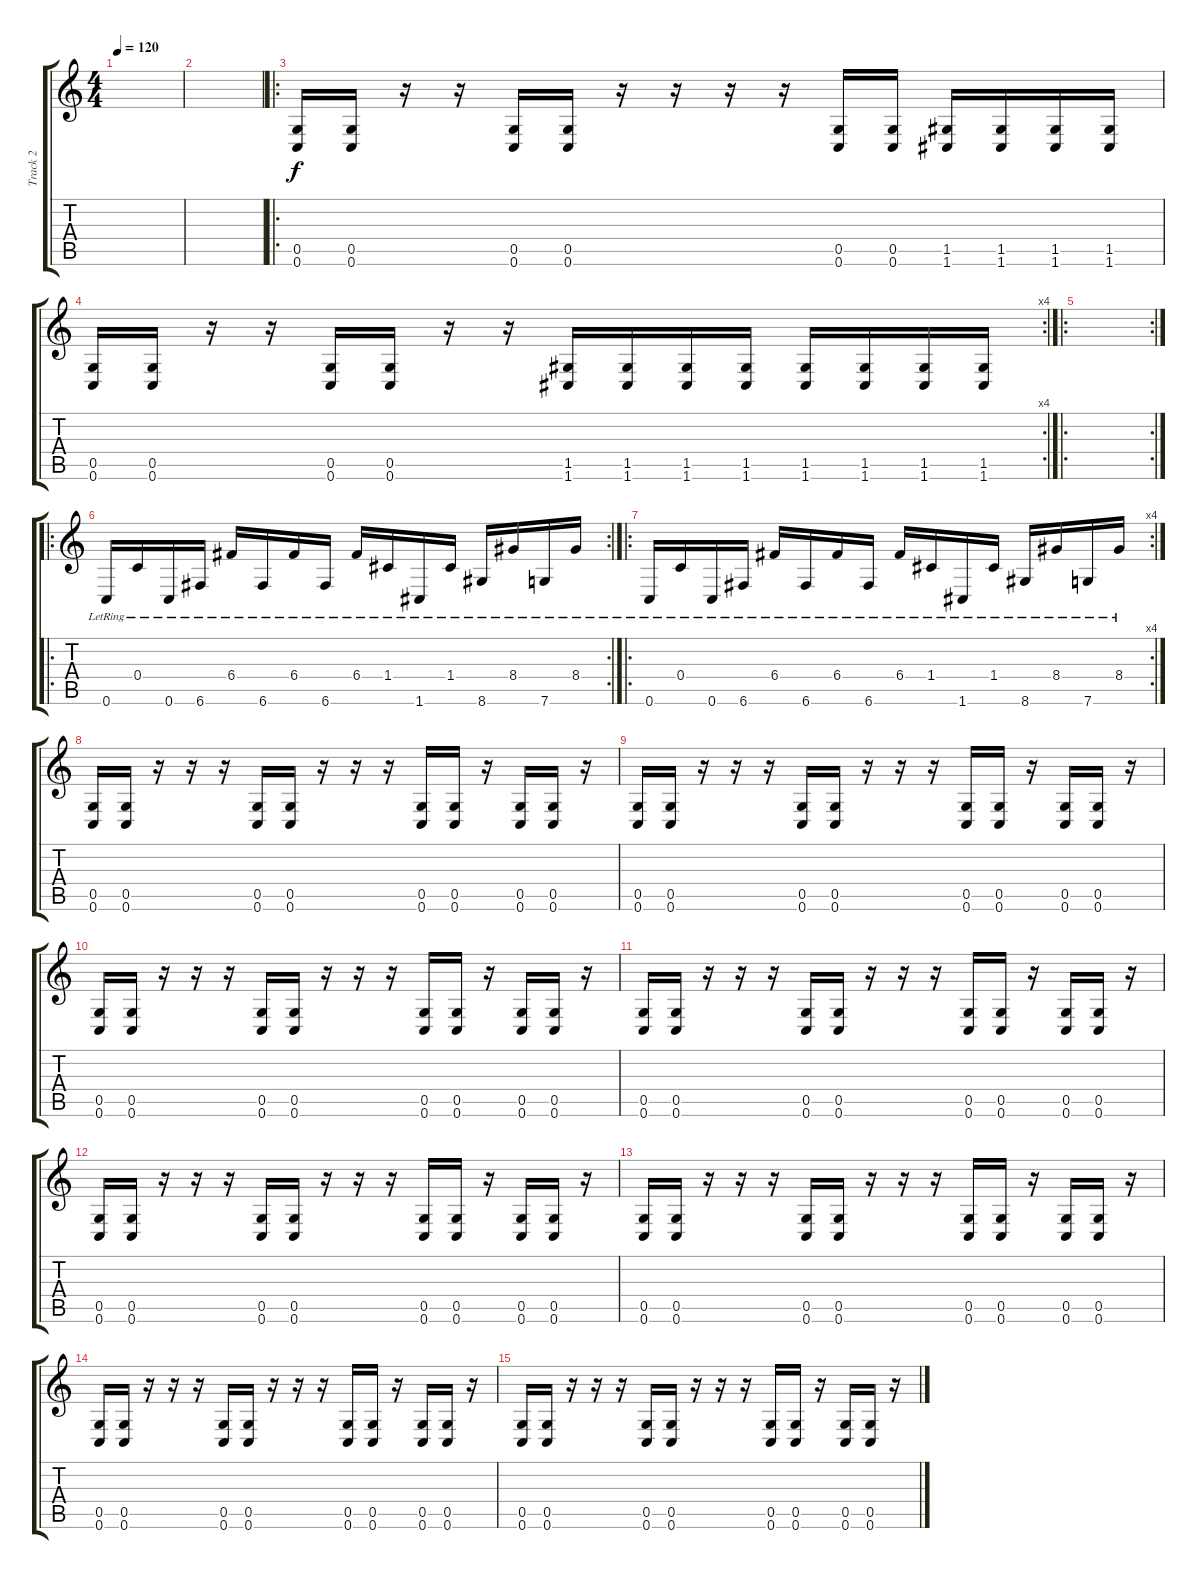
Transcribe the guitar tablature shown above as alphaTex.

\track ("Track 2" "Track 2") {instrument distortionguitar}
\staff {score tabs}
\tuning (D4 A3 F3 C3 G2 C2) {hide}
\ts (4 4)
\tempo 120
\clef g2
\ks c
|
|
\ro
(0.5 0.6).16 (0.5 0.6).16 r.16 r.16 (0.5 0.6).16 (0.5 0.6).16 r.16 r.16 r.16 r.16 (0.5 0.6).16 (0.5 0.6).16 (1.5 1.6).16 (1.5 1.6).16 (1.5 1.6).16 (1.5 1.6).16 |
\rc 4
(0.5 0.6).16 (0.5 0.6).16 r.16 r.16 (0.5 0.6).16 (0.5 0.6).16 r.16 r.16 (1.5 1.6).16 (1.5 1.6).16 (1.5 1.6).16 (1.5 1.6).16 (1.5 1.6).16 (1.5 1.6).16 (1.5 1.6).16 (1.5 1.6).16 |
\ro
\rc 2
|
\ro
\rc 2
0.6{lr}.16 0.4{lr}.16 0.6{lr}.16 6.6{lr}.16 6.4{lr}.16 6.6{lr}.16 6.4{lr}.16 6.6{lr}.16 6.4{lr}.16 1.4{lr}.16 1.6{lr}.16 1.4{lr}.16 8.6{lr}.16 8.4{lr}.16 7.6{lr}.16 8.4{lr}.16 |
\ro
\rc 4
0.6{lr}.16 0.4{lr}.16 0.6{lr}.16 6.6{lr}.16 6.4{lr}.16 6.6{lr}.16 6.4{lr}.16 6.6{lr}.16 6.4{lr}.16 1.4{lr}.16 1.6{lr}.16 1.4{lr}.16 8.6{lr}.16 8.4{lr}.16 7.6{lr}.16 8.4{lr}.16 |
(0.5 0.6).16 (0.5 0.6).16 r.16 r.16 r.16 (0.5 0.6).16 (0.5 0.6).16 r.16 r.16 r.16 (0.5 0.6).16 (0.5 0.6).16 r.16 (0.5 0.6).16 (0.5 0.6).16 r.16 |
(0.5 0.6).16 (0.5 0.6).16 r.16 r.16 r.16 (0.5 0.6).16 (0.5 0.6).16 r.16 r.16 r.16 (0.5 0.6).16 (0.5 0.6).16 r.16 (0.5 0.6).16 (0.5 0.6).16 r.16 |
(0.5 0.6).16 (0.5 0.6).16 r.16 r.16 r.16 (0.5 0.6).16 (0.5 0.6).16 r.16 r.16 r.16 (0.5 0.6).16 (0.5 0.6).16 r.16 (0.5 0.6).16 (0.5 0.6).16 r.16 |
(0.5 0.6).16 (0.5 0.6).16 r.16 r.16 r.16 (0.5 0.6).16 (0.5 0.6).16 r.16 r.16 r.16 (0.5 0.6).16 (0.5 0.6).16 r.16 (0.5 0.6).16 (0.5 0.6).16 r.16 |
(0.5 0.6).16 (0.5 0.6).16 r.16 r.16 r.16 (0.5 0.6).16 (0.5 0.6).16 r.16 r.16 r.16 (0.5 0.6).16 (0.5 0.6).16 r.16 (0.5 0.6).16 (0.5 0.6).16 r.16 |
(0.5 0.6).16 (0.5 0.6).16 r.16 r.16 r.16 (0.5 0.6).16 (0.5 0.6).16 r.16 r.16 r.16 (0.5 0.6).16 (0.5 0.6).16 r.16 (0.5 0.6).16 (0.5 0.6).16 r.16 |
(0.5 0.6).16 (0.5 0.6).16 r.16 r.16 r.16 (0.5 0.6).16 (0.5 0.6).16 r.16 r.16 r.16 (0.5 0.6).16 (0.5 0.6).16 r.16 (0.5 0.6).16 (0.5 0.6).16 r.16 |
(0.5 0.6).16 (0.5 0.6).16 r.16 r.16 r.16 (0.5 0.6).16 (0.5 0.6).16 r.16 r.16 r.16 (0.5 0.6).16 (0.5 0.6).16 r.16 (0.5 0.6).16 (0.5 0.6).16 r.16
